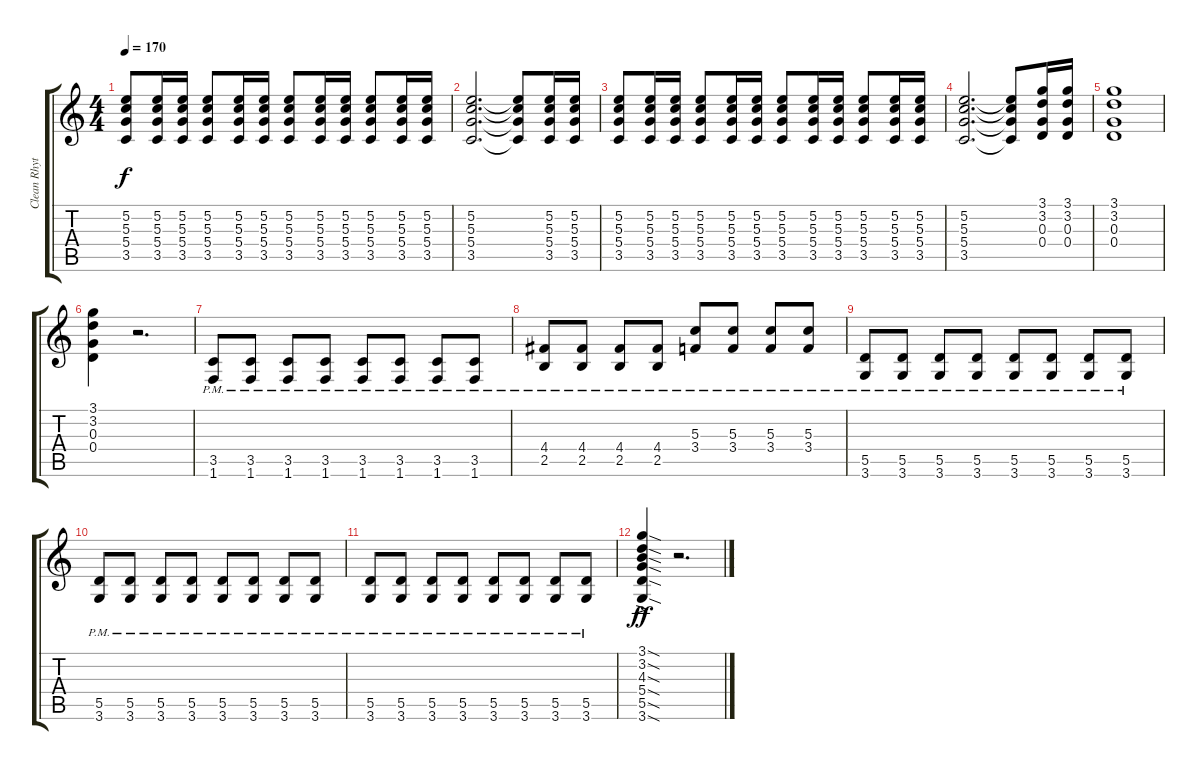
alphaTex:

\track ("Clean Rhythym" "Clean Rhyt") {instrument electricguitarclean}
\staff {score tabs}
\tuning (E4 B3 G3 D3 A2 E2) {hide}
\ts (4 4)
\tempo 170
\clef g2
\ks c
(5.2 5.3 5.4 3.5).8{dy f} (5.2 5.3 5.4 3.5).16 (5.2 5.3 5.4 3.5).16 (5.2 5.3 5.4 3.5).8 (5.2 5.3 5.4 3.5).16 (5.2 5.3 5.4 3.5).16 (5.2 5.3 5.4 3.5).8 (5.2 5.3 5.4 3.5).16 (5.2 5.3 5.4 3.5).16 (5.2 5.3 5.4 3.5).8 (5.2 5.3 5.4 3.5).16 (5.2 5.3 5.4 3.5).16 |
(5.2 5.3 5.4 3.5).2{d} (5.2{t} 5.3{t} 5.4{t} 3.5{t}).8 (5.2 5.3 5.4 3.5).16 (5.2 5.3 5.4 3.5).16 |
(5.2 5.3 5.4 3.5).8 (5.2 5.3 5.4 3.5).16 (5.2 5.3 5.4 3.5).16 (5.2 5.3 5.4 3.5).8 (5.2 5.3 5.4 3.5).16 (5.2 5.3 5.4 3.5).16 (5.2 5.3 5.4 3.5).8 (5.2 5.3 5.4 3.5).16 (5.2 5.3 5.4 3.5).16 (5.2 5.3 5.4 3.5).8 (5.2 5.3 5.4 3.5).16 (5.2 5.3 5.4 3.5).16 |
(5.2 5.3 5.4 3.5).2{d} (5.2{t} 5.3{t} 5.4{t} 3.5{t}).8 (3.1 3.2 0.3 0.4).16 (3.1 3.2 0.3 0.4).16 |
(3.1 3.2 0.3 0.4).1 |
(3.1 3.2 0.3 0.4).4 r.2{d} |
(3.5{pm} 1.6{pm}).8 (3.5{pm} 1.6{pm}).8 (3.5{pm} 1.6{pm}).8 (3.5{pm} 1.6{pm}).8 (3.5{pm} 1.6{pm}).8 (3.5{pm} 1.6{pm}).8 (3.5{pm} 1.6{pm}).8 (3.5{pm} 1.6{pm}).8 |
(4.4{pm} 2.5{pm}).8 (4.4{pm} 2.5{pm}).8 (4.4{pm} 2.5{pm}).8 (4.4{pm} 2.5{pm}).8 (5.3{pm} 3.4{pm}).8 (5.3{pm} 3.4{pm}).8 (5.3{pm} 3.4{pm}).8 (5.3{pm} 3.4{pm}).8 |
(5.5{pm} 3.6{pm}).8 (5.5{pm} 3.6{pm}).8 (5.5{pm} 3.6{pm}).8 (5.5{pm} 3.6{pm}).8 (5.5{pm} 3.6{pm}).8 (5.5{pm} 3.6{pm}).8 (5.5{pm} 3.6{pm}).8 (5.5{pm} 3.6{pm}).8 |
(5.5{pm} 3.6{pm}).8 (5.5{pm} 3.6{pm}).8 (5.5{pm} 3.6{pm}).8 (5.5{pm} 3.6{pm}).8 (5.5{pm} 3.6{pm}).8 (5.5{pm} 3.6{pm}).8 (5.5{pm} 3.6{pm}).8 (5.5{pm} 3.6{pm}).8 |
(5.5{pm} 3.6{pm}).8 (5.5{pm} 3.6{pm}).8 (5.5{pm} 3.6{pm}).8 (5.5{pm} 3.6{pm}).8 (5.5{pm} 3.6{pm}).8 (5.5{pm} 3.6{pm}).8 (5.5{pm} 3.6{pm}).8 (5.5{pm} 3.6{pm}).8 |
(3.1{sod ac} 3.2{sod ac} 4.3{sod ac} 5.4{sod ac} 5.5{sod ac} 3.6{sod ac}).4{dy ff} r.2{d}
